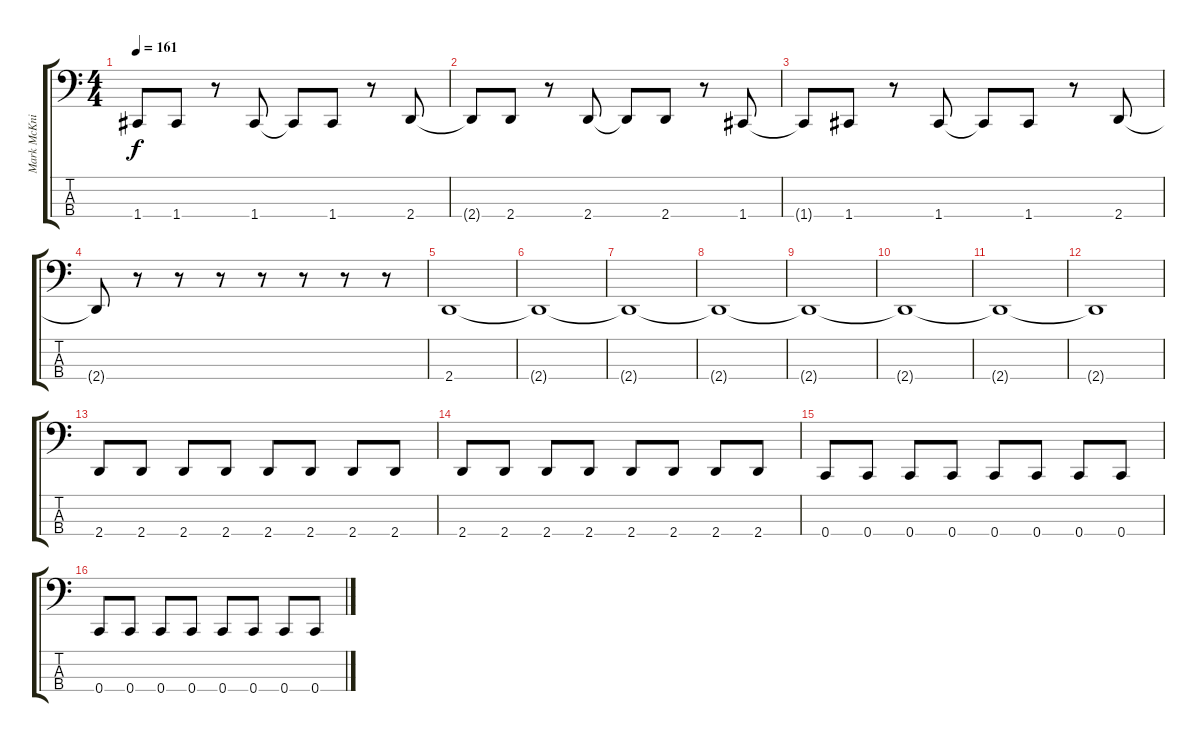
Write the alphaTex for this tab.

\track ("Mark McKnight" "Mark McKni") {instrument electricbasspick}
\staff {score tabs}
\tuning (F2 C2 G1 C1) {hide}
\ts (4 4)
\tempo 161
\clef f4
\ks c
1.4{t}.8{dy f} 1.4.8 r.8 1.4.8 1.4{t}.8 1.4.8 r.8 2.4.8 |
2.4{t}.8 2.4.8 r.8 2.4.8 2.4{t}.8 2.4.8 r.8 1.4.8 |
1.4{t}.8 1.4.8 r.8 1.4.8 1.4{t}.8 1.4.8 r.8 2.4.8 |
2.4{t}.8 r.8 r.8 r.8 r.8 r.8 r.8 r.8 |
2.4.1 |
2.4{t}.1 |
2.4{t}.1 |
2.4{t}.1 |
2.4{t}.1 |
2.4{t}.1 |
2.4{t}.1 |
2.4{t}.1 |
2.4.8 2.4.8 2.4.8 2.4.8 2.4.8 2.4.8 2.4.8 2.4.8 |
2.4.8 2.4.8 2.4.8 2.4.8 2.4.8 2.4.8 2.4.8 2.4.8 |
0.4.8 0.4.8 0.4.8 0.4.8 0.4.8 0.4.8 0.4.8 0.4.8 |
0.4.8 0.4.8 0.4.8 0.4.8 0.4.8 0.4.8 0.4.8 0.4.8
